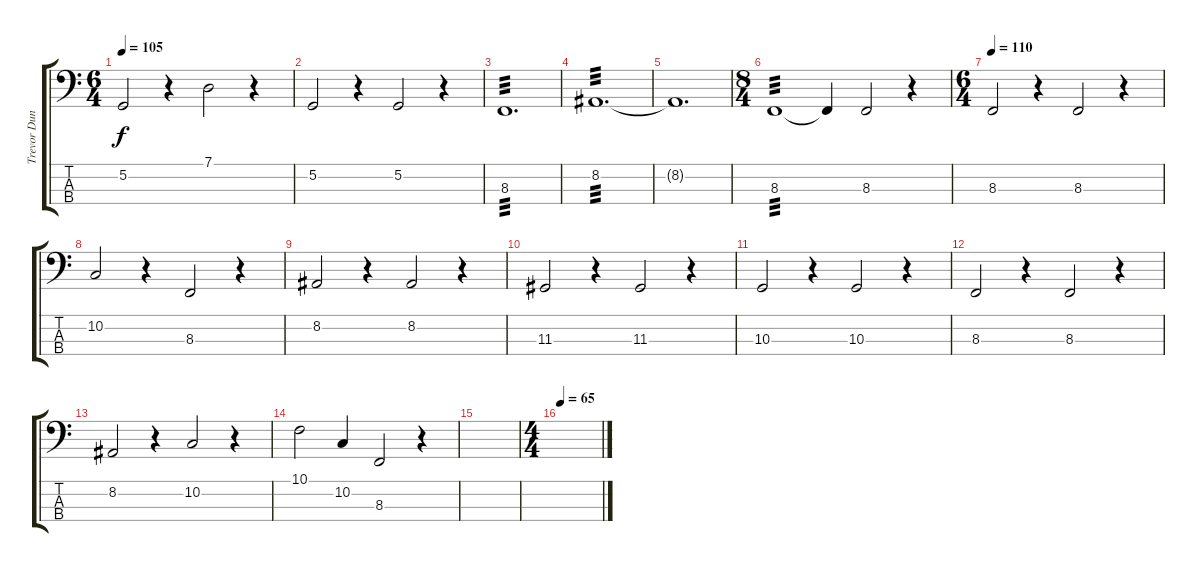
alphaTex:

\track ("Trevor Dunn" "Trevor Dun") {instrument electricbassfinger}
\staff {score tabs}
\tuning (G1 D1 A0 E0) {hide}
\ts (6 4)
\tempo 105
\clef f4
\ks c
5.2.2{dy f} r.4 7.1.2 r.4 |
5.2.2 r.4 5.2.2 r.4 |
8.3.1{d tp 3} |
8.2.1{d tp 3} |
8.2{t}.1{d} |
\ts (8 4)
8.3.1{tp 3} 8.3{t}.4 8.3.2 r.4 |
\ts (6 4)
\tempo 110
8.3.2 r.4 8.3.2 r.4 |
10.2.2 r.4 8.3.2 r.4 |
8.2.2 r.4 8.2.2 r.4 |
11.3.2 r.4 11.3.2 r.4 |
10.3.2 r.4 10.3.2 r.4 |
8.3.2 r.4 8.3.2 r.4 |
8.2.2 r.4 10.2.2 r.4 |
10.1.2 10.2.4 8.3.2 r.4 |
|
\ts (4 4)
\tempo 65
